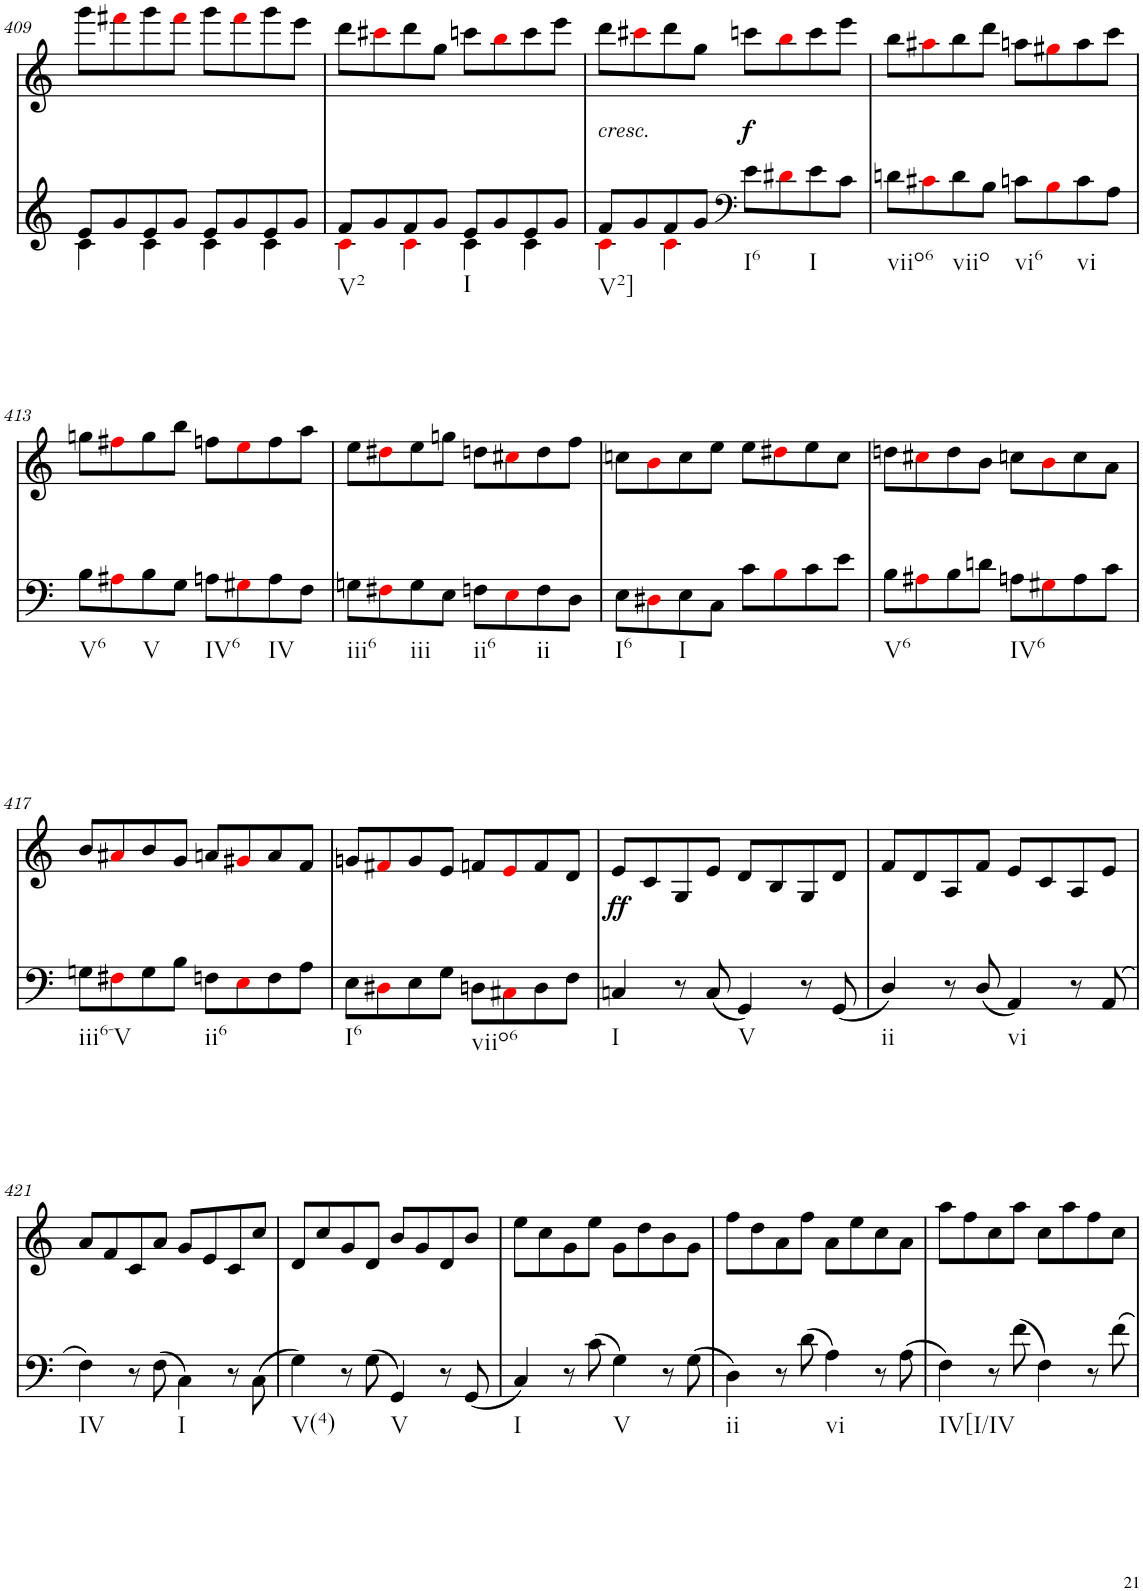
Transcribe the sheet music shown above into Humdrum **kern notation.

**kern	**kern	**text	**dynam
*part2	*part1	*part1	*part1
*staff2	*staff1	*staff1	*staff1
*I"piano	*I"piano	*	*
*I'Pno	*I'Pno	*	*
!!LO:PB:g=z
*clefG2	*clefG2	*	*
*k[]	*k[]	*	*
*C:	*C:	*	*
*M2/2	*M2/2	*	*
*met(c|)	*met(c|)	*	*
=409	=409	=409	=409
*^	*	*	*
8e/L	4c\	8ggg\L	.	.
8g/	.	8fff#Xi\	.	.
8e/	4c\	8ggg\	.	.
8g/J	.	8fff#i\J	.	.
8e/L	4c\	8ggg\L	.	.
8g/	.	8fff#i\	.	.
8e/	4c\	8ggg\	.	.
8g/J	.	8eee\J	.	.
=410	=410	=410	=410	=410
!LO:TX:b:t=V2	!	!	!	!
8f/L	4ci\	8ddd\L	.	.
8g/	.	8ccc#Xi\	.	.
8f/	4ci\	8ddd\	.	.
8g/J	.	8gg\J	.	.
!LO:TX:b:t=I	!	!	!	!
8e/L	4c\	8cccn\L	.	.
8g/	.	8bbi\	.	.
8e/	4c\	8ccc\	.	.
8g/J	.	8eee\J	.	.
=411	=411	=411	=411	=411
!	!	!LO:TX:b:i:t=cresc.	!	!
!LO:TX:b:t=V2]	!	!	!	!
!	!	!	!LO:LY:b	!
4ci\	8f/L	8ddd\L	<	.
.	8g/	8ccc#Xi\	.	.
4ci\	8f/	8ddd\	.	.
.	8g/J	8gg\J	.	.
*clefF4	*	*	*	*
!LO:TX:b:t=I6	!	!	!	!
!	!	!	!LO:LY:b	!LO:DY:b
8e\L	2ryy	8cccn\L	f	f
8d#Xi\	.	8bbi\	.	.
!LO:TX:b:t=I	!	!	!	!
8e\	.	8ccc\	.	.
8c\J	.	8eee\J	.	.
*v	*v	*	*	*
=412	=412	=412	=412
!LO:TX:b:t=viio6	!	!	!
8dn\L	8bb\L	.	.
8c#Xi\	8aa#Xi\	.	.
!LO:TX:b:t=viio	!	!	!
8d\	8bb\	.	.
8B\J	8ddd\J	.	.
!LO:TX:b:t=vi6	!	!	!
8cn\L	8aan\L	.	.
8Bi\	8gg#Xi\	.	.
!LO:TX:b:t=vi	!	!	!
8c\	8aa\	.	.
8A\J	8ccc\J	.	.
!!LO:LB:g=z
=413	=413	=413	=413
!LO:TX:b:t=V6	!	!	!
8B\L	8ggn\L	.	.
8A#Xi\	8ff#Xi\	.	.
!LO:TX:b:t=V	!	!	!
8B\	8gg\	.	.
8G\J	8bb\J	.	.
!LO:TX:b:t=IV6	!	!	!
8An\L	8ffn\L	.	.
8G#Xi\	8eei\	.	.
!LO:TX:b:t=IV	!	!	!
8A\	8ff\	.	.
8F\J	8aa\J	.	.
=414	=414	=414	=414
!LO:TX:b:t=iii6	!	!	!
8Gn\L	8ee\L	.	.
8F#Xi\	8dd#Xi\	.	.
!LO:TX:b:t=iii	!	!	!
8G\	8ee\	.	.
8E\J	8ggn\J	.	.
!LO:TX:b:t=ii6	!	!	!
8Fn\L	8ddn\L	.	.
8Ei\	8cc#Xi\	.	.
!LO:TX:b:t=ii	!	!	!
8F\	8dd\	.	.
8D\J	8ff\J	.	.
=415	=415	=415	=415
!LO:TX:b:t=I6	!	!	!
8E\L	8ccn\L	.	.
8D#Xi\	8bi\	.	.
!LO:TX:b:t=I	!	!	!
8E\	8cc\	.	.
8C\J	8ee\J	.	.
8c\L	8ee\L	.	.
8Bi\	8dd#Xi\	.	.
8c\	8ee\	.	.
8e\J	8cc\J	.	.
=416	=416	=416	=416
!LO:TX:b:t=V6	!	!	!
8B\L	8ddn\L	.	.
8A#Xi\	8cc#Xi\	.	.
8B\	8dd\	.	.
8dn\J	8b\J	.	.
!LO:TX:b:t=IV6	!	!	!
8An\L	8ccn\L	.	.
8G#Xi\	8bi\	.	.
8A\	8cc\	.	.
8c\J	8a\J	.	.
!!LO:LB:g=z
=417	=417	=417	=417
!LO:TX:b:t=iii6-V	!	!	!
8Gn\L	8b/L	.	.
8F#Xi\	8a#Xi/	.	.
8G\	8b/	.	.
8B\J	8g/J	.	.
!LO:TX:b:t=ii6	!	!	!
8Fn\L	8an/L	.	.
8Ei\	8g#Xi/	.	.
8F\	8a/	.	.
8A\J	8f/J	.	.
=418	=418	=418	=418
!LO:TX:b:t=I6	!	!	!
8E\L	8gn/L	.	.
8D#Xi\	8f#Xi/	.	.
8E\	8g/	.	.
8G\J	8e/J	.	.
!LO:TX:b:t=viio6	!	!	!
8Dn\L	8fn/L	.	.
8C#Xi\	8ei/	.	.
8D\	8f/	.	.
8F\J	8d/J	.	.
=419	=419	=419	=419
!LO:TX:b:t=I	!	!	!
!	!	!LO:LY:b	!LO:DY:b
4Cn/	8e/L	ff	ff
.	8c/	.	.
8r	8G/	.	.
(8C/	8e/J	.	.
!LO:TX:b:t=V	!	!	!
4GG/)	8d/L	.	.
.	8B/	.	.
8r	8G/	.	.
(8GG/	8d/J	.	.
=420	=420	=420	=420
!LO:TX:b:t=ii	!	!	!
4D/)	8f/L	.	.
.	8d/	.	.
8r	8A/	.	.
(8D/	8f/J	.	.
!LO:TX:b:t=vi	!	!	!
4AA/)	8e/L	.	.
.	8c/	.	.
8r	8A/	.	.
(8AA/	8e/J	.	.
!!LO:LB:g=z
=421	=421	=421	=421
!LO:TX:b:t=IV	!	!	!
4F\)	8a/L	.	.
.	8f/	.	.
8r	8c/	.	.
(8F\	8a/J	.	.
!LO:TX:b:t=I	!	!	!
4C\)	8g/L	.	.
.	8e/	.	.
8r	8c/	.	.
(8C\	8cc/J	.	.
=422	=422	=422	=422
!LO:TX:b:t=V(4)	!	!	!
4G\)	8d/L	.	.
.	8cc/	.	.
8r	8g/	.	.
(8G\	8d/J	.	.
!LO:TX:b:t=V	!	!	!
4GG/)	8b/L	.	.
.	8g/	.	.
8r	8d/	.	.
(8GG/	8b/J	.	.
=423	=423	=423	=423
!LO:TX:b:t=I	!	!	!
4C/)	8ee\L	.	.
.	8cc\	.	.
8r	8g\	.	.
(8c\	8ee\J	.	.
!LO:TX:b:t=V	!	!	!
4G\)	8g\L	.	.
.	8dd\	.	.
8r	8b\	.	.
(8G\	8g\J	.	.
=424	=424	=424	=424
!LO:TX:b:t=ii	!	!	!
4D\)	8ff\L	.	.
.	8dd\	.	.
8r	8a\	.	.
(8d\	8ff\J	.	.
!LO:TX:b:t=vi	!	!	!
4A\)	8a\L	.	.
.	8ee\	.	.
8r	8cc\	.	.
(8A\	8a\J	.	.
=425	=425	=425	=425
!LO:TX:b:t=IV[I/IV	!	!	!
4F\)	8aa\L	.	.
.	8ff\	.	.
8r	8cc\	.	.
(8f\	8aa\J	.	.
4F\)	8cc\L	.	.
.	8aa\	.	.
8r	8ff\	.	.
8f\	8cc\J	.	.
=	=	=	=
*-	*-	*-	*-
